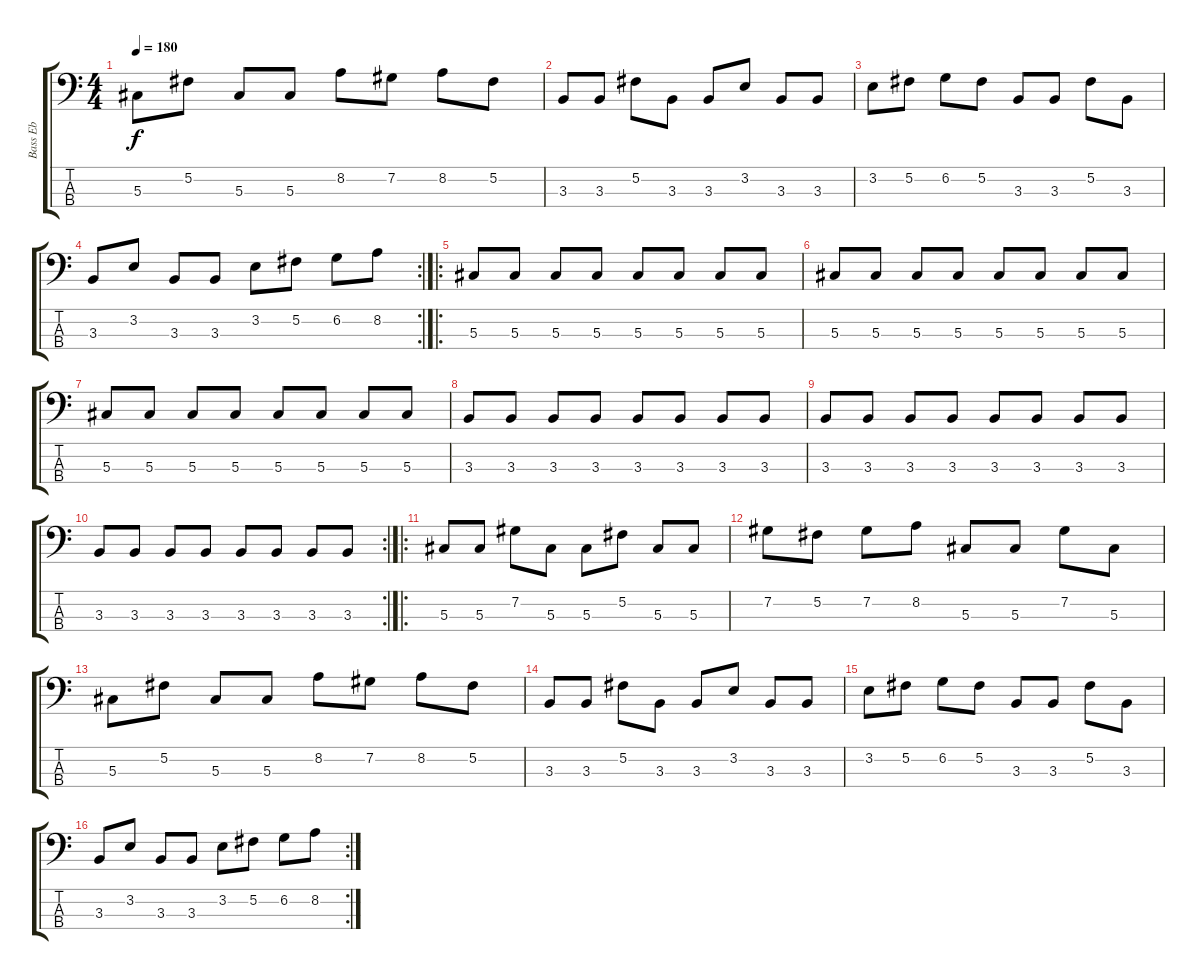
\track ("Bass Eb" "Bass Eb") {instrument electricbasspick}
\staff {score tabs}
\tuning (Gb2 Db2 Ab1 Eb1) {hide}
\ts (4 4)
\tempo 180
\clef f4
\ks c
5.3.8{dy f} 5.2.8 5.3.8 5.3.8 8.2.8 7.2.8 8.2.8 5.2.8 |
3.3.8 3.3.8 5.2.8 3.3.8 3.3.8 3.2.8 3.3.8 3.3.8 |
3.2.8 5.2.8 6.2.8 5.2.8 3.3.8 3.3.8 5.2.8 3.3.8 |
\rc 2
3.3.8 3.2.8 3.3.8 3.3.8 3.2.8 5.2.8 6.2.8 8.2.8 |
\ro
5.3.8 5.3.8 5.3.8 5.3.8 5.3.8 5.3.8 5.3.8 5.3.8 |
5.3.8 5.3.8 5.3.8 5.3.8 5.3.8 5.3.8 5.3.8 5.3.8 |
5.3.8 5.3.8 5.3.8 5.3.8 5.3.8 5.3.8 5.3.8 5.3.8 |
3.3.8 3.3.8 3.3.8 3.3.8 3.3.8 3.3.8 3.3.8 3.3.8 |
3.3.8 3.3.8 3.3.8 3.3.8 3.3.8 3.3.8 3.3.8 3.3.8 |
\rc 2
3.3.8 3.3.8 3.3.8 3.3.8 3.3.8 3.3.8 3.3.8 3.3.8 |
\ro
5.3.8 5.3.8 7.2.8 5.3.8 5.3.8 5.2.8 5.3.8 5.3.8 |
7.2.8 5.2.8 7.2.8 8.2.8 5.3.8 5.3.8 7.2.8 5.3.8 |
5.3.8 5.2.8 5.3.8 5.3.8 8.2.8 7.2.8 8.2.8 5.2.8 |
3.3.8 3.3.8 5.2.8 3.3.8 3.3.8 3.2.8 3.3.8 3.3.8 |
3.2.8 5.2.8 6.2.8 5.2.8 3.3.8 3.3.8 5.2.8 3.3.8 |
\rc 2
3.3.8 3.2.8 3.3.8 3.3.8 3.2.8 5.2.8 6.2.8 8.2.8
